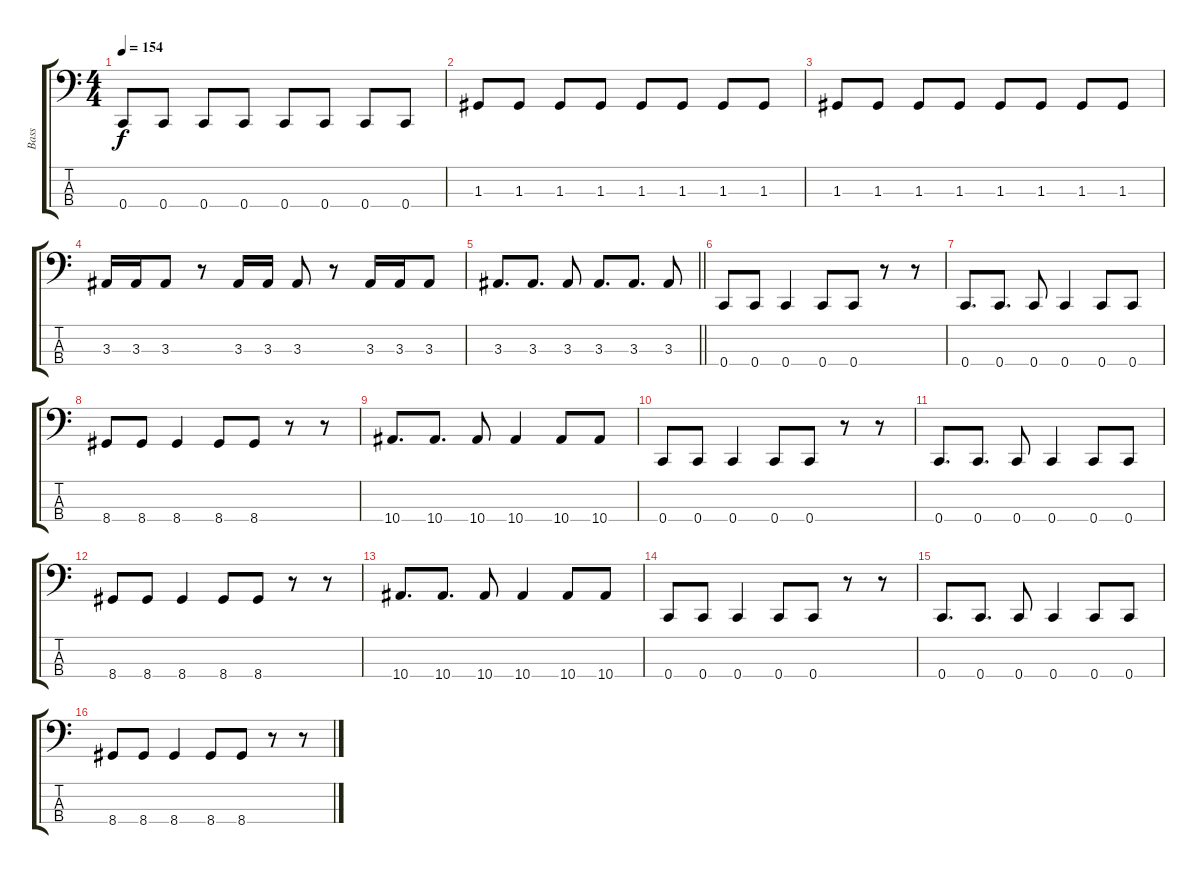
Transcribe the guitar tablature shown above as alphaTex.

\track ("Bass" "Bass") {instrument electricbasspick}
\staff {score tabs}
\tuning (F2 C2 G1 C1) {hide}
\ts (4 4)
\tempo 154
\clef f4
\ks c
0.4.8{dy f} 0.4.8 0.4.8 0.4.8 0.4.8 0.4.8 0.4.8 0.4.8 |
1.3.8 1.3.8 1.3.8 1.3.8 1.3.8 1.3.8 1.3.8 1.3.8 |
1.3.8 1.3.8 1.3.8 1.3.8 1.3.8 1.3.8 1.3.8 1.3.8 |
3.3.16 3.3.16 3.3.8 r.8 3.3.16 3.3.16 3.3.8 r.8 3.3.16 3.3.16 3.3.8 |
\barLineRight lightlight
3.3.8{d} 3.3.8{d} 3.3.8 3.3.8{d} 3.3.8{d} 3.3.8 |
\section ("" " ")
0.4.8 0.4.8 0.4.4 0.4.8 0.4.8 r.8 r.8 |
0.4.8{d} 0.4.8{d} 0.4.8 0.4.4 0.4.8 0.4.8 |
8.4.8 8.4.8 8.4.4 8.4.8 8.4.8 r.8 r.8 |
10.4.8{d} 10.4.8{d} 10.4.8 10.4.4 10.4.8 10.4.8 |
0.4.8 0.4.8 0.4.4 0.4.8 0.4.8 r.8 r.8 |
0.4.8{d} 0.4.8{d} 0.4.8 0.4.4 0.4.8 0.4.8 |
8.4.8 8.4.8 8.4.4 8.4.8 8.4.8 r.8 r.8 |
10.4.8{d} 10.4.8{d} 10.4.8 10.4.4 10.4.8 10.4.8 |
0.4.8 0.4.8 0.4.4 0.4.8 0.4.8 r.8 r.8 |
0.4.8{d} 0.4.8{d} 0.4.8 0.4.4 0.4.8 0.4.8 |
8.4.8 8.4.8 8.4.4 8.4.8 8.4.8 r.8 r.8
